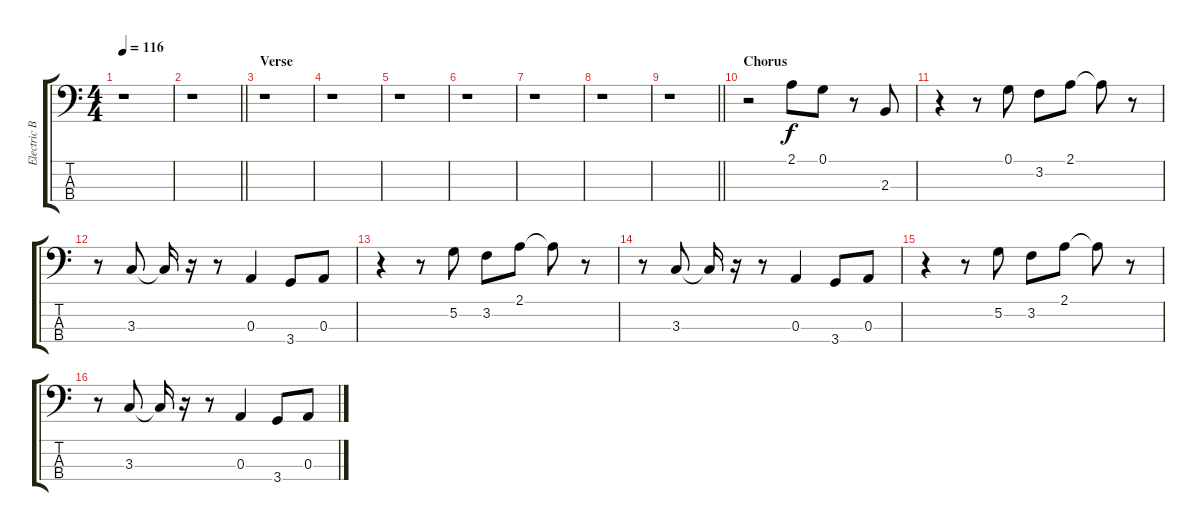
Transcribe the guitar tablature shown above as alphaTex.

\track ("Electric Bass (Finger)" "Electric B") {instrument electricbassfinger}
\staff {score tabs}
\tuning (G2 D2 A1 E1) {hide}
\ts (4 4)
\tempo 116
\clef f4
\ks c
r.1{dy f instrument electricbassfinger} |
\barLineRight lightlight
r.1 |
\section ("" "Verse")
r.1 |
r.1 |
r.1 |
r.1 |
r.1 |
r.1 |
\barLineRight lightlight
r.1 |
\section ("" "Chorus")
r.2 2.1.8 0.1.8 r.8 2.3.8 |
r.4 r.8 0.1.8 3.2.8 2.1.8 2.1{t}.8 r.8 |
r.8 3.3.8 3.3{t}.16 r.16 r.8 0.3.4 3.4.8 0.3.8 |
r.4 r.8 5.2.8 3.2.8 2.1.8 2.1{t}.8 r.8 |
r.8 3.3.8 3.3{t}.16 r.16 r.8 0.3.4 3.4.8 0.3.8 |
r.4 r.8 5.2.8 3.2.8 2.1.8 2.1{t}.8 r.8 |
r.8 3.3.8 3.3{t}.16 r.16 r.8 0.3.4 3.4.8 0.3.8
